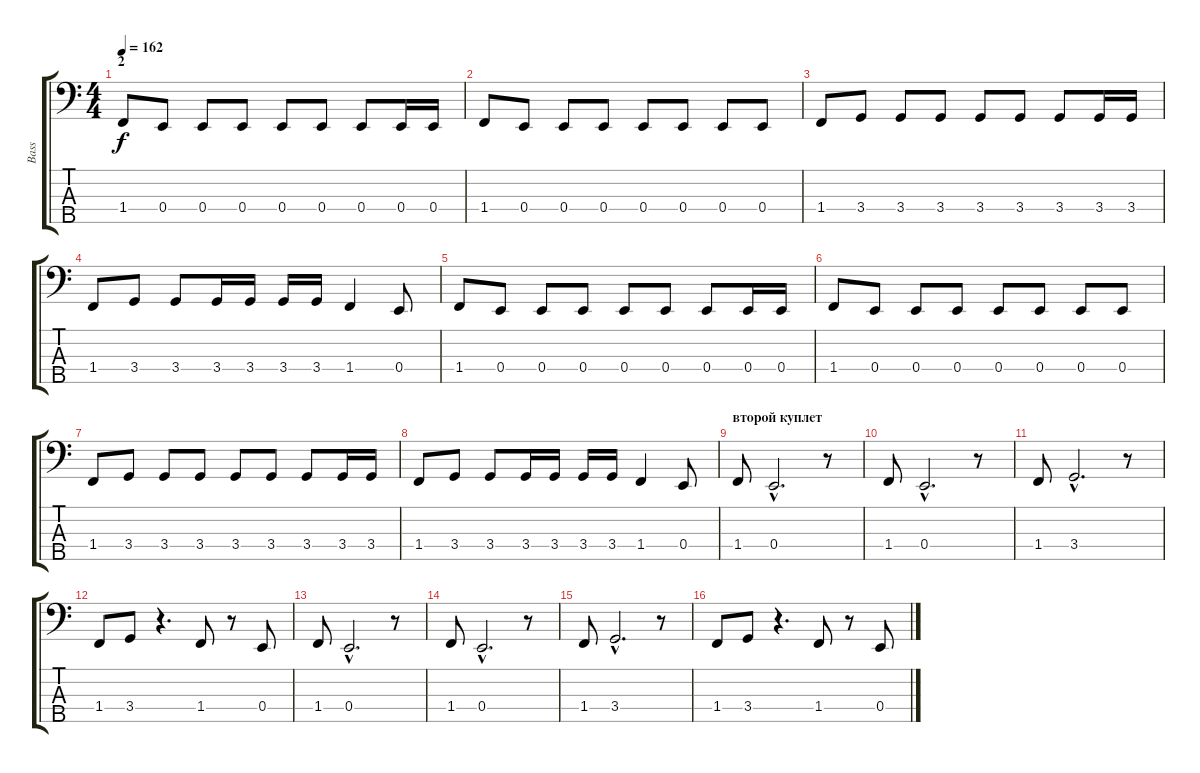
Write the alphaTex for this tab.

\track ("Bass" "Bass") {instrument electricbasspick}
\staff {score tabs}
\tuning (G2 D2 A1 E1 B0) {hide}
\ts (4 4)
\section ("" "2")
\tempo 162
\clef f4
\ks c
1.4.8{dy f} 0.4.8 0.4.8 0.4.8 0.4.8 0.4.8 0.4.8 0.4.16 0.4.16 |
1.4.8 0.4.8 0.4.8 0.4.8 0.4.8 0.4.8 0.4.8 0.4.8 |
1.4.8 3.4.8 3.4.8 3.4.8 3.4.8 3.4.8 3.4.8 3.4.16 3.4.16 |
1.4.8 3.4.8 3.4.8 3.4.16 3.4.16 3.4.16 3.4.16 1.4.4 0.4.8 |
1.4.8 0.4.8 0.4.8 0.4.8 0.4.8 0.4.8 0.4.8 0.4.16 0.4.16 |
1.4.8 0.4.8 0.4.8 0.4.8 0.4.8 0.4.8 0.4.8 0.4.8 |
1.4.8 3.4.8 3.4.8 3.4.8 3.4.8 3.4.8 3.4.8 3.4.16 3.4.16 |
1.4.8 3.4.8 3.4.8 3.4.16 3.4.16 3.4.16 3.4.16 1.4.4 0.4.8 |
\section ("" "второй куплет")
1.4.8 0.4{hac}.2{d} r.8 |
1.4.8 0.4{hac}.2{d} r.8 |
1.4.8 3.4{hac}.2{d} r.8 |
1.4.8 3.4.8 r.4{d} 1.4.8 r.8 0.4.8 |
1.4.8 0.4{hac}.2{d} r.8 |
1.4.8 0.4{hac}.2{d} r.8 |
1.4.8 3.4{hac}.2{d} r.8 |
1.4.8 3.4.8 r.4{d} 1.4.8 r.8 0.4.8
